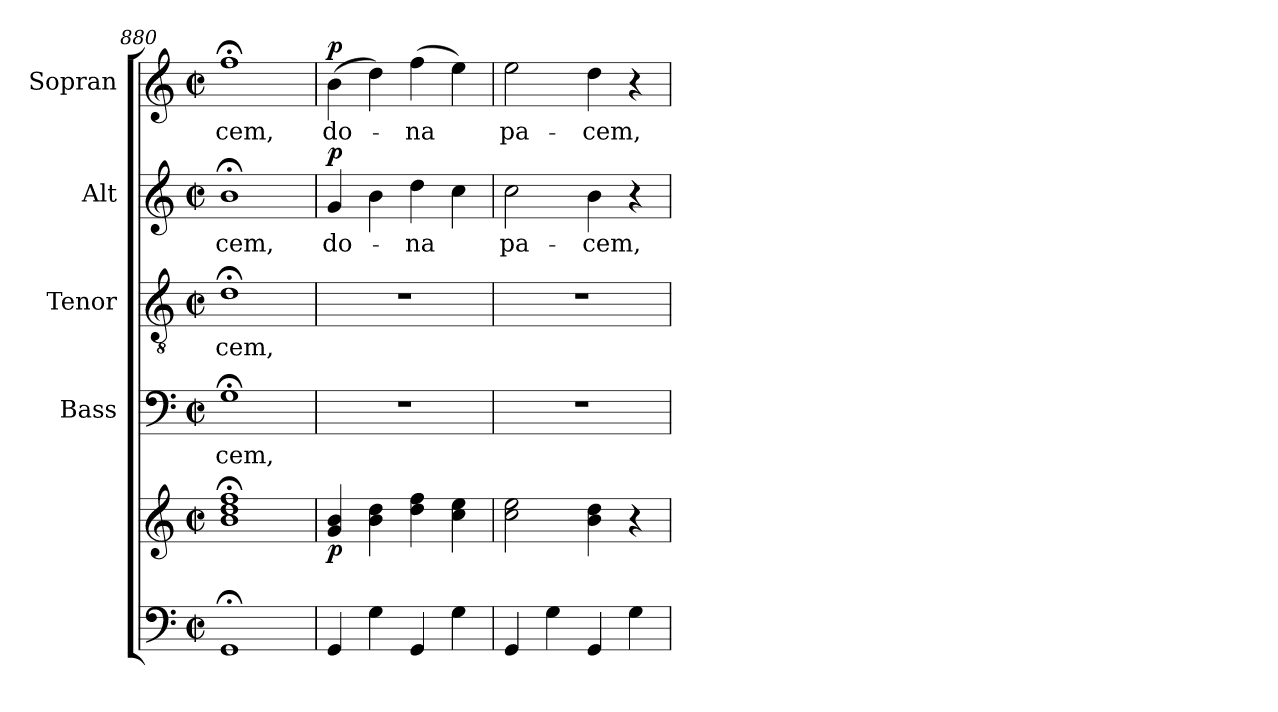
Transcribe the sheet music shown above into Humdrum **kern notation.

**kern	**kern	**dynam	**kern	**text	**kern	**text	**kern	**text	**dynam	**kern	**text	**dynam
*part5	*part5	*part5	*part4	*part4	*part3	*part3	*part2	*part2	*part2	*part1	*part1	*part1
*staff6	*staff5	*staff5/6	*staff4	*staff4	*staff3	*staff3	*staff2	*staff2	*staff2	*staff1	*staff1	*staff1
*	*	*	*I"Bass	*	*I"Tenor	*	*I"Alt	*	*	*I"Sopran	*	*
*	*	*	*I'B.	*	*I'T.	*	*I'A.	*	*	*I'S.	*	*
*clefF4	*clefG2	*	*clefF4	*	*clefGv2	*	*clefG2	*	*	*clefG2	*	*
*k[]	*k[]	*	*k[]	*	*k[]	*	*k[]	*	*	*k[]	*	*
*C:	*C:	*	*C:	*	*C:	*	*C:	*	*	*C:	*	*
*M2/2	*M2/2	*	*M2/2	*	*M2/2	*	*M2/2	*	*	*M2/2	*	*
*met(c|)	*met(c|)	*	*met(c|)	*	*met(c|)	*	*met(c|)	*	*	*met(c|)	*	*
=880	=880	=880	=880	=880	=880	=880	=880	=880	=880	=880	=880	=880
!	!	!	!	!LO:LY:b	!	!LO:LY:b	!	!LO:LY:b	!	!	!LO:LY:b	!
1GG;<	1b;< 1dd;< 1ff;<	.	1G;<	-cem,	1d;<	-cem,	1b;<	-cem,	.	1ff;<	-cem,	.
=881	=881	=881	=881	=881	=881	=881	=881	=881	=881	=881	=881	=881
!	!	!LO:DY:b	!	!	!	!	!	!LO:LY:b	!LO:DY:a	!	!LO:LY:b	!LO:DY:a
4GG/	4g/ 4b/	p	1r	.	1r	.	4g/	do-	p	(>4b\	do-	p
4G\	4b\ 4dd\	.	.	.	.	.	4b\	.	.	4dd\)	.	.
!	!	!	!	!	!	!	!	!LO:LY:b	!	!	!LO:LY:b	!
4GG/	4dd\ 4ff\	.	.	.	.	.	4dd\	-na	.	(>4ff\	-na	.
4G\	4cc\ 4ee\	.	.	.	.	.	4cc\	.	.	4ee\)	.	.
=882	=882	=882	=882	=882	=882	=882	=882	=882	=882	=882	=882	=882
!	!	!	!	!	!	!	!	!LO:LY:b	!	!	!LO:LY:b	!
4GG/	2cc\ 2ee\	.	1r	.	1r	.	2cc\	pa-	.	2ee\	pa-	.
4G\	.	.	.	.	.	.	.	.	.	.	.	.
!	!	!	!	!	!	!	!	!LO:LY:b	!	!	!LO:LY:b	!
4GG/	4b\ 4dd\	.	.	.	.	.	4b\	-cem,	.	4dd\	-cem,	.
4G\	4r	.	.	.	.	.	4r	.	.	4r	.	.
=	=	=	=	=	=	=	=	=	=	=	=	=
*-	*-	*-	*-	*-	*-	*-	*-	*-	*-	*-	*-	*-
